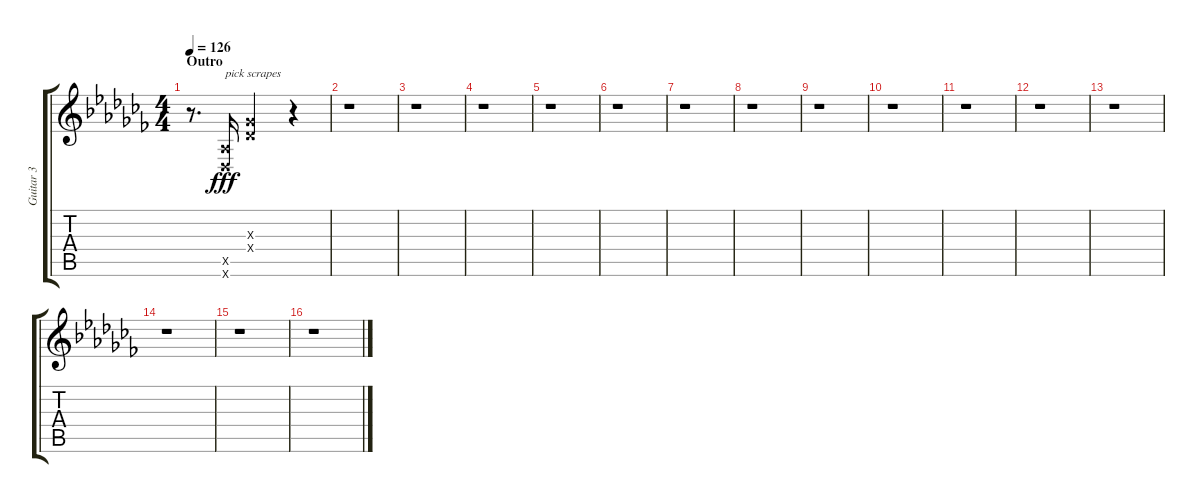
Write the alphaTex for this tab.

\track ("Guitar 3" "Guitar 3") {instrument distortionguitar}
\staff {score tabs}
\tuning (Eb4 Bb3 Gb3 Db3 Ab2 Db2) {hide}
\ts (4 4)
\section ("" "Outro")
\tempo 126
\clef g2
\ks cb
r.8{d dy fff} (0.5{x} 0.6{x}).16{txt "pick scrapes"} (0.3{x} 0.4{x}).2 r.4 |
r.1 |
r.1 |
r.1 |
r.1 |
r.1 |
r.1 |
r.1 |
r.1 |
r.1 |
r.1 |
r.1 |
r.1 |
r.1 |
r.1 |
r.1
